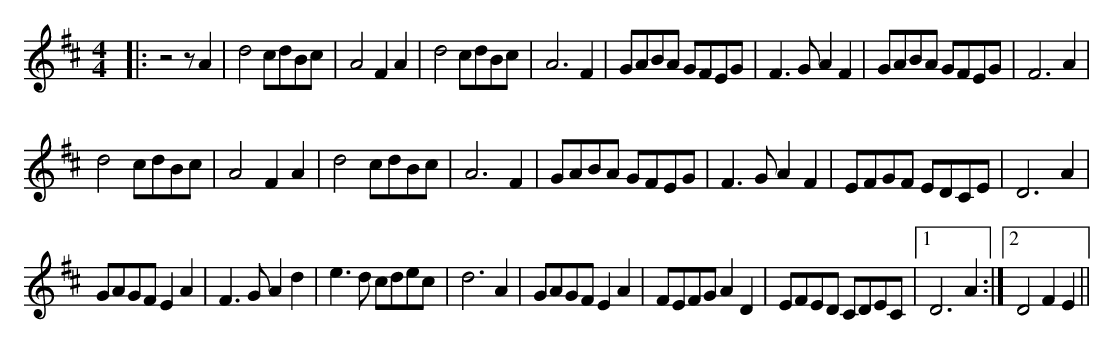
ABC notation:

X:1
M:4/4
K:D
|:z4 z A2|d4 cdBc|A4 F2A2|d4 cdBc|A6 F2|GABA GFEG|F3G A2F2|GABA GFEG|F6A2|
d4 cdBc|A4 F2A2|d4 cdBc|A6 F2|GABA GFEG|F3G A2F2|EFGF EDCE|D6A2|
GAGF E2A2|F3G A2d2|e3d cdec|d6A2|GAGF E2A2|FEFG A2D2|EFED CDEC|1 D6A2:|2 D4 F2E2||
